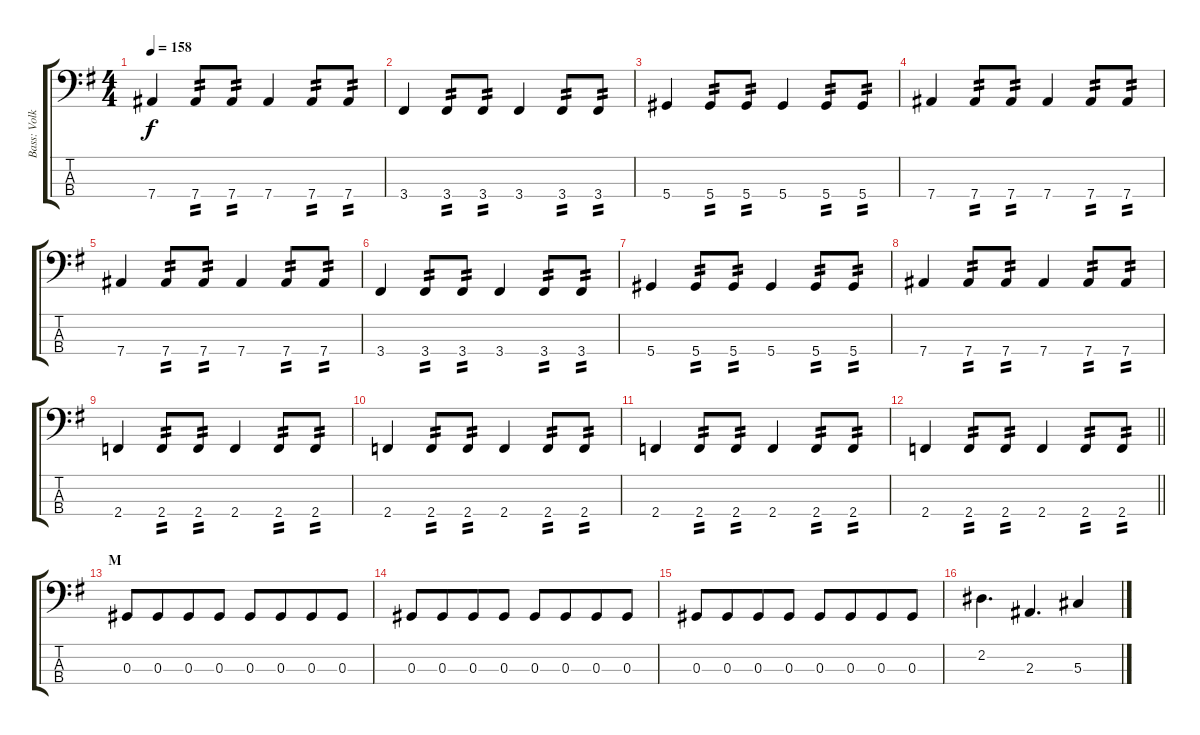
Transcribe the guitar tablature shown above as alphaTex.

\track ("Bass: Volker" "Bass: Volk") {instrument electricbassfinger}
\staff {score tabs}
\tuning (Gb2 Db2 Ab1 Eb1) {hide}
\ts (4 4)
\tempo 158
\clef f4
\ks g
7.4.4{dy f} 7.4.8{tp 2} 7.4.8{tp 2} 7.4.4 7.4.8{tp 2} 7.4.8{tp 2} |
3.4.4 3.4.8{tp 2} 3.4.8{tp 2} 3.4.4 3.4.8{tp 2} 3.4.8{tp 2} |
5.4.4 5.4.8{tp 2} 5.4.8{tp 2} 5.4.4 5.4.8{tp 2} 5.4.8{tp 2} |
7.4.4 7.4.8{tp 2} 7.4.8{tp 2} 7.4.4 7.4.8{tp 2} 7.4.8{tp 2} |
7.4.4 7.4.8{tp 2} 7.4.8{tp 2} 7.4.4 7.4.8{tp 2} 7.4.8{tp 2} |
3.4.4 3.4.8{tp 2} 3.4.8{tp 2} 3.4.4 3.4.8{tp 2} 3.4.8{tp 2} |
5.4.4 5.4.8{tp 2} 5.4.8{tp 2} 5.4.4 5.4.8{tp 2} 5.4.8{tp 2} |
7.4.4 7.4.8{tp 2} 7.4.8{tp 2} 7.4.4 7.4.8{tp 2} 7.4.8{tp 2} |
2.4.4 2.4.8{tp 2} 2.4.8{tp 2} 2.4.4 2.4.8{tp 2} 2.4.8{tp 2} |
2.4.4 2.4.8{tp 2} 2.4.8{tp 2} 2.4.4 2.4.8{tp 2} 2.4.8{tp 2} |
2.4.4 2.4.8{tp 2} 2.4.8{tp 2} 2.4.4 2.4.8{tp 2} 2.4.8{tp 2} |
\barLineRight lightlight
2.4.4 2.4.8{tp 2} 2.4.8{tp 2} 2.4.4 2.4.8{tp 2} 2.4.8{tp 2} |
\section ("" "M")
0.3.8 0.3.8{beam merge} 0.3.8 0.3.8 0.3.8 0.3.8{beam merge} 0.3.8 0.3.8 |
0.3.8 0.3.8{beam merge} 0.3.8 0.3.8 0.3.8 0.3.8{beam merge} 0.3.8 0.3.8 |
0.3.8 0.3.8{beam merge} 0.3.8 0.3.8 0.3.8 0.3.8{beam merge} 0.3.8 0.3.8 |
2.2.4{d} 2.3.4{d} 5.3.4
